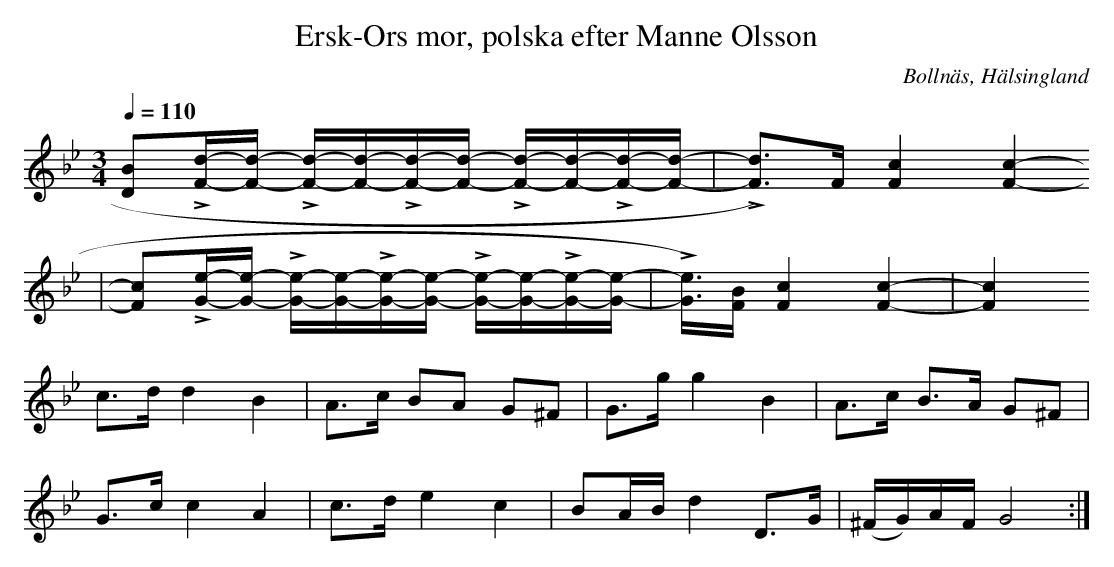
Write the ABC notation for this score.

X:1
T: Ersk-Ors mor, polska efter Manne Olsson
O:Bollnäs, Hälsingland
M:3/4
L:1/8
Q:1/4=110
K:Gm
[D B]L[F/d/]-[F/d/] - L[F/d/]-[F/d/]-L[F/d/]-[F/d/] - L[F/d/]-[F/d/]-L[F/d/]-[F/d/]-| L[F d])>F [-F2 c2] [F2 c2]-
|[F c]L[G/e/]-[G/e/] - L[G/e/]-[G/e/]-L[G/e/]-[G/e/] - L[G/e/]-[G/e/]-L[G/e/]-[G/e/]-| L[G/e/])>[FB] [-F2 c2] [F2 c2]-|[F2 c2]
c>d    d2       B2           | A>c    BA       G^F       | G>g    g2 B2     | A>c         B>A G^F  |
G>c    c2       A2           | c>d    e2       c2        | BA/B/  d2 D>G   | (^F/G/)A/F/ G4      :|
